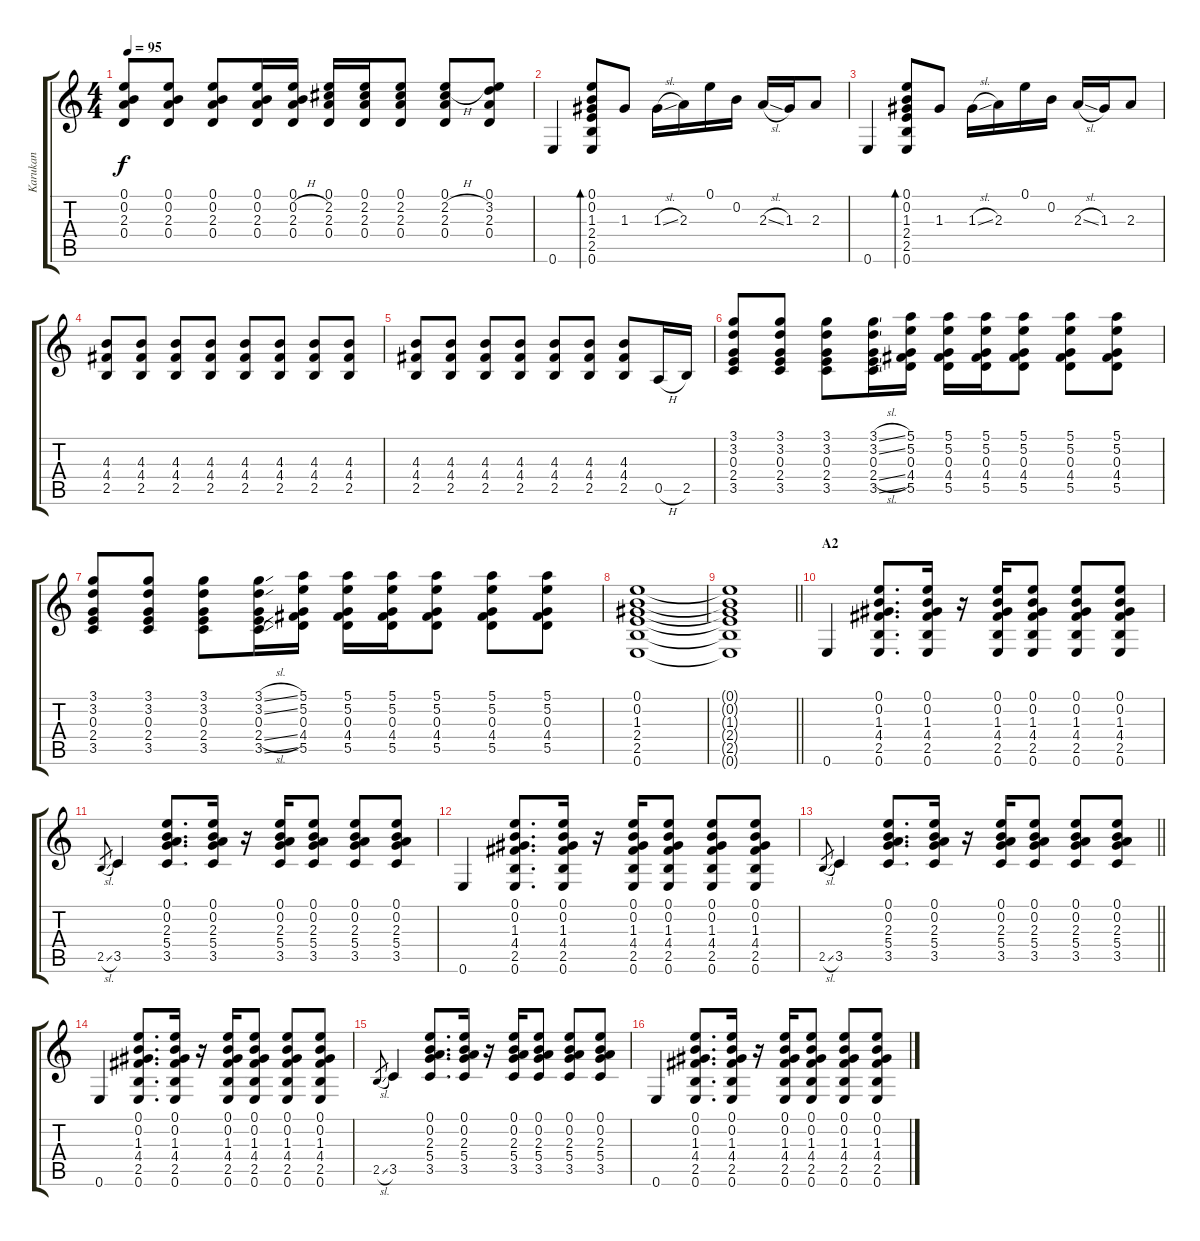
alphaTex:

\track ("Karukan" "Karukan") {instrument electricguitarclean}
\staff {score tabs}
\tuning (E4 B3 G3 D3 A2 E2) {hide}
\ts (4 4)
\tempo 95
\clef g2
\ks c
(0.1 0.2 2.3 0.4).8{dy f} (0.1 0.2 2.3 0.4).8 (0.1 0.2 2.3 0.4).8 (0.1 0.2 2.3 0.4).16 (0.1 0.2{h} 2.3 0.4).16 (0.1 2.2 2.3 0.4).16 (0.1 2.2 2.3 0.4).16 (0.1 2.2 2.3 0.4).8 (0.1 2.2{h} 2.3 0.4).8 (0.1 3.2 2.3 0.4).8 |
0.6.4 (0.1 0.2 1.3 2.4 2.5 0.6).8{bd 240} 1.3.8 1.3{sl}.16 2.3.16 0.1.16 0.2.16 2.3{sl}.16 1.3.16 2.3.8 |
0.6.4 (0.1 0.2 1.3 2.4 2.5 0.6).8{bd 240} 1.3.8 1.3{sl}.16 2.3.16 0.1.16 0.2.16 2.3{sl}.16 1.3.16 2.3.8 |
(4.3 4.4 2.5).8 (4.3 4.4 2.5).8 (4.3 4.4 2.5).8 (4.3 4.4 2.5).8 (4.3 4.4 2.5).8 (4.3 4.4 2.5).8 (4.3 4.4 2.5).8 (4.3 4.4 2.5).8 |
(4.3 4.4 2.5).8 (4.3 4.4 2.5).8 (4.3 4.4 2.5).8 (4.3 4.4 2.5).8 (4.3 4.4 2.5).8 (4.3 4.4 2.5).8 (4.3 4.4 2.5).8 0.5{h}.16 2.5.16 |
(3.1 3.2 0.3 2.4 3.5).8 (3.1 3.2 0.3 2.4 3.5).8 (3.1 3.2 0.3 2.4 3.5).8 (3.1{sl} 3.2{sl} 0.3 2.4{sl} 3.5{sl}).16 (5.1 5.2 0.3 4.4 5.5).16 (5.1 5.2 0.3 4.4 5.5).16 (5.1 5.2 0.3 4.4 5.5).16 (5.1 5.2 0.3 4.4 5.5).8 (5.1 5.2 0.3 4.4 5.5).8 (5.1 5.2 0.3 4.4 5.5).8 |
(3.1 3.2 0.3 2.4 3.5).8 (3.1 3.2 0.3 2.4 3.5).8 (3.1 3.2 0.3 2.4 3.5).8 (3.1{sl} 3.2{sl} 0.3 2.4{sl} 3.5{sl}).16 (5.1 5.2 0.3 4.4 5.5).16 (5.1 5.2 0.3 4.4 5.5).16 (5.1 5.2 0.3 4.4 5.5).16 (5.1 5.2 0.3 4.4 5.5).8 (5.1 5.2 0.3 4.4 5.5).8 (5.1 5.2 0.3 4.4 5.5).8 |
(0.1 0.2 1.3 2.4 2.5 0.6).1 |
\barLineRight lightlight
(0.1{t} 0.2{t} 1.3{t} 2.4{t} 2.5{t} 0.6{t}).1 |
\section ("" "A2")
0.6.4 (0.1 0.2 1.3 4.4 2.5 0.6).8{d} (0.1 0.2 1.3 4.4 2.5 0.6).16 r.16 (0.1 0.2 1.3 4.4 2.5 0.6).16 (0.1 0.2 1.3 4.4 2.5 0.6).8 (0.1 0.2 1.3 4.4 2.5 0.6).8 (0.1 0.2 1.3 4.4 2.5 0.6).8 |
2.5{sl}.8{gr} 3.5.4 (0.1 0.2 2.3 5.4 3.5).8{d} (0.1 0.2 2.3 5.4 3.5).16 r.16 (0.1 0.2 2.3 5.4 3.5).16 (0.1 0.2 2.3 5.4 3.5).8 (0.1 0.2 2.3 5.4 3.5).8 (0.1 0.2 2.3 5.4 3.5).8 |
0.6.4 (0.1 0.2 1.3 4.4 2.5 0.6).8{d} (0.1 0.2 1.3 4.4 2.5 0.6).16 r.16 (0.1 0.2 1.3 4.4 2.5 0.6).16 (0.1 0.2 1.3 4.4 2.5 0.6).8 (0.1 0.2 1.3 4.4 2.5 0.6).8 (0.1 0.2 1.3 4.4 2.5 0.6).8 |
\barLineRight lightlight
2.5{sl}.8{gr} 3.5.4 (0.1 0.2 2.3 5.4 3.5).8{d} (0.1 0.2 2.3 5.4 3.5).16 r.16 (0.1 0.2 2.3 5.4 3.5).16 (0.1 0.2 2.3 5.4 3.5).8 (0.1 0.2 2.3 5.4 3.5).8 (0.1 0.2 2.3 5.4 3.5).8 |
0.6.4 (0.1 0.2 1.3 4.4 2.5 0.6).8{d} (0.1 0.2 1.3 4.4 2.5 0.6).16 r.16 (0.1 0.2 1.3 4.4 2.5 0.6).16 (0.1 0.2 1.3 4.4 2.5 0.6).8 (0.1 0.2 1.3 4.4 2.5 0.6).8 (0.1 0.2 1.3 4.4 2.5 0.6).8 |
2.5{sl}.8{gr} 3.5.4 (0.1 0.2 2.3 5.4 3.5).8{d} (0.1 0.2 2.3 5.4 3.5).16 r.16 (0.1 0.2 2.3 5.4 3.5).16 (0.1 0.2 2.3 5.4 3.5).8 (0.1 0.2 2.3 5.4 3.5).8 (0.1 0.2 2.3 5.4 3.5).8 |
0.6.4 (0.1 0.2 1.3 4.4 2.5 0.6).8{d} (0.1 0.2 1.3 4.4 2.5 0.6).16 r.16 (0.1 0.2 1.3 4.4 2.5 0.6).16 (0.1 0.2 1.3 4.4 2.5 0.6).8 (0.1 0.2 1.3 4.4 2.5 0.6).8 (0.1 0.2 1.3 4.4 2.5 0.6).8
